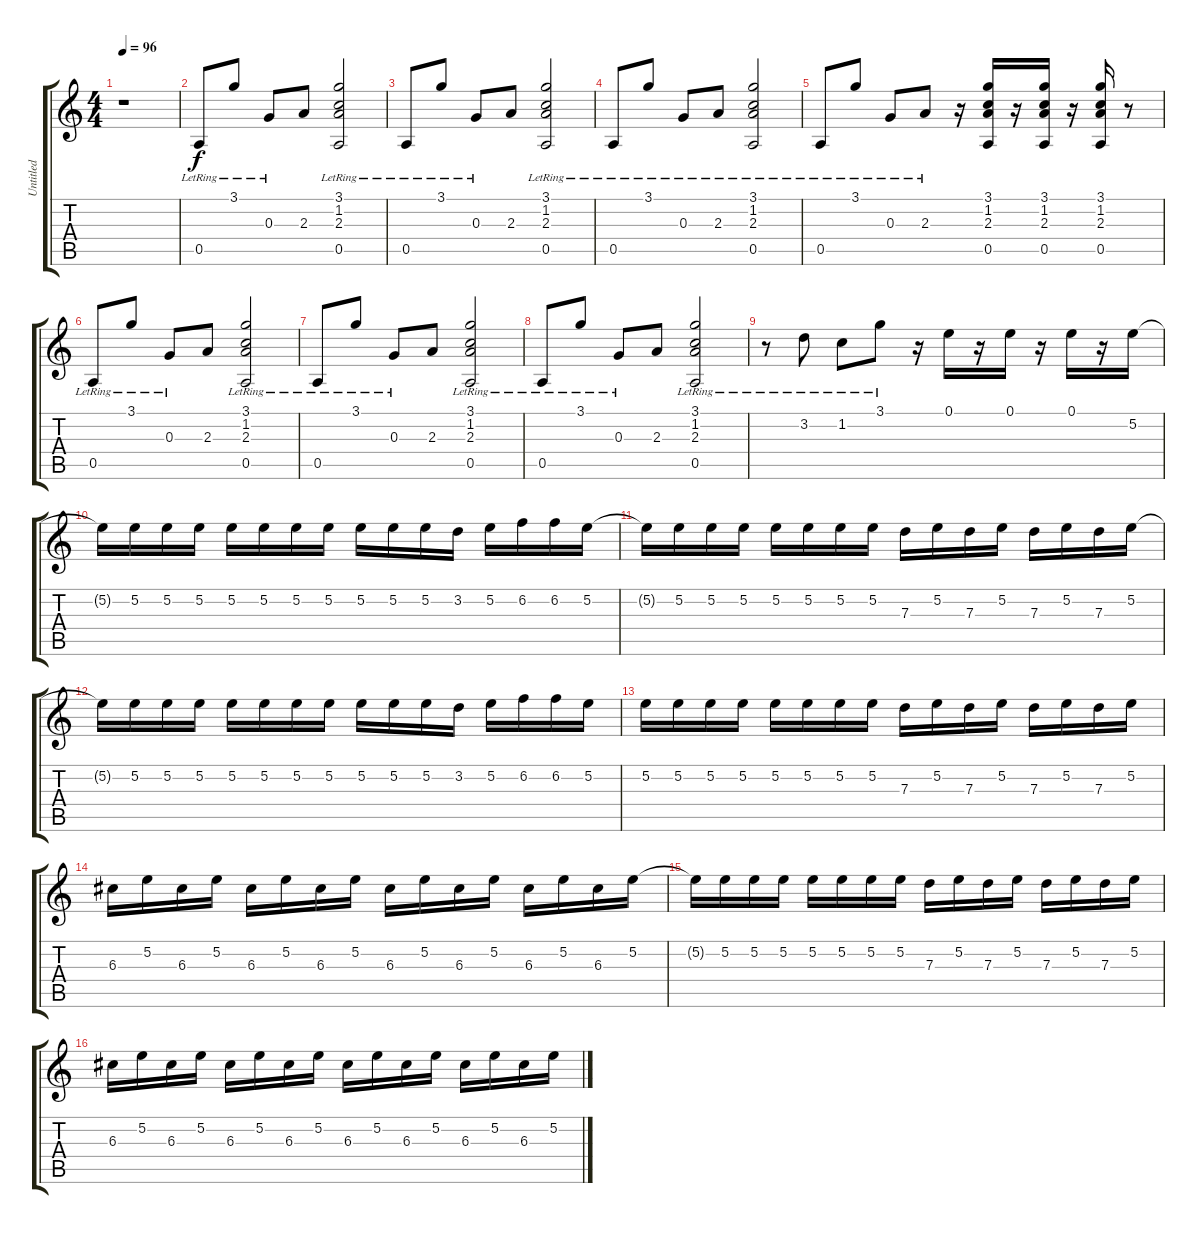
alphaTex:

\track ("Untitled" "Untitled") {instrument electricguitarclean}
\staff {score tabs}
\tuning (E4 B3 G3 D3 A2 D2) {hide}
\ts (4 4)
\tempo 96
\clef g2
\ks c
r.1{dy f instrument electricguitarclean} |
0.5{lr}.8 3.1{lr}.8 0.3{lr}.8 2.3.8 (3.1{lr} 1.2{lr} 2.3{lr} 0.5{lr}).2 |
0.5{lr}.8 3.1{lr}.8 0.3{lr}.8 2.3.8 (3.1{lr} 1.2{lr} 2.3{lr} 0.5{lr}).2 |
0.5{lr}.8 3.1{lr}.8 0.3{lr}.8 2.3{lr}.8 (3.1{lr} 1.2{lr} 2.3{lr} 0.5{lr}).2 |
0.5{lr}.8 3.1{lr}.8 0.3{lr}.8 2.3{lr}.8 r.16 (3.1 1.2 2.3 0.5).16 r.16 (3.1 1.2 2.3 0.5).16 r.16 (3.1 1.2 2.3 0.5).16 r.8 |
0.5{lr}.8 3.1{lr}.8 0.3{lr}.8 2.3.8 (3.1{lr} 1.2{lr} 2.3{lr} 0.5{lr}).2 |
0.5{lr}.8 3.1{lr}.8 0.3{lr}.8 2.3.8 (3.1{lr} 1.2{lr} 2.3{lr} 0.5{lr}).2 |
0.5{lr}.8 3.1{lr}.8 0.3{lr}.8 2.3.8 (3.1{lr} 1.2{lr} 2.3{lr} 0.5{lr}).2 |
r.8 3.2{lr}.8 1.2{lr}.8 3.1{lr}.8 r.16 0.1.16 r.16 0.1.16 r.16 0.1.16 r.16 5.2.16 |
5.2{t}.16 5.2.16 5.2.16 5.2.16 5.2.16 5.2.16 5.2.16 5.2.16 5.2.16 5.2.16 5.2.16 3.2.16 5.2.16 6.2.16 6.2.16 5.2.16 |
5.2{t}.16 5.2.16 5.2.16 5.2.16 5.2.16 5.2.16 5.2.16 5.2.16 7.3.16 5.2.16 7.3.16 5.2.16 7.3.16 5.2.16 7.3.16 5.2.16 |
5.2{t}.16 5.2.16 5.2.16 5.2.16 5.2.16 5.2.16 5.2.16 5.2.16 5.2.16 5.2.16 5.2.16 3.2.16 5.2.16 6.2.16 6.2.16 5.2.16 |
5.2.16 5.2.16 5.2.16 5.2.16 5.2.16 5.2.16 5.2.16 5.2.16 7.3.16 5.2.16 7.3.16 5.2.16 7.3.16 5.2.16 7.3.16 5.2.16 |
6.3.16 5.2.16 6.3.16 5.2.16 6.3.16 5.2.16 6.3.16 5.2.16 6.3.16 5.2.16 6.3.16 5.2.16 6.3.16 5.2.16 6.3.16 5.2.16 |
5.2{t}.16 5.2.16 5.2.16 5.2.16 5.2.16 5.2.16 5.2.16 5.2.16 7.3.16 5.2.16 7.3.16 5.2.16 7.3.16 5.2.16 7.3.16 5.2.16 |
6.3.16 5.2.16 6.3.16 5.2.16 6.3.16 5.2.16 6.3.16 5.2.16 6.3.16 5.2.16 6.3.16 5.2.16 6.3.16 5.2.16 6.3.16 5.2.16
